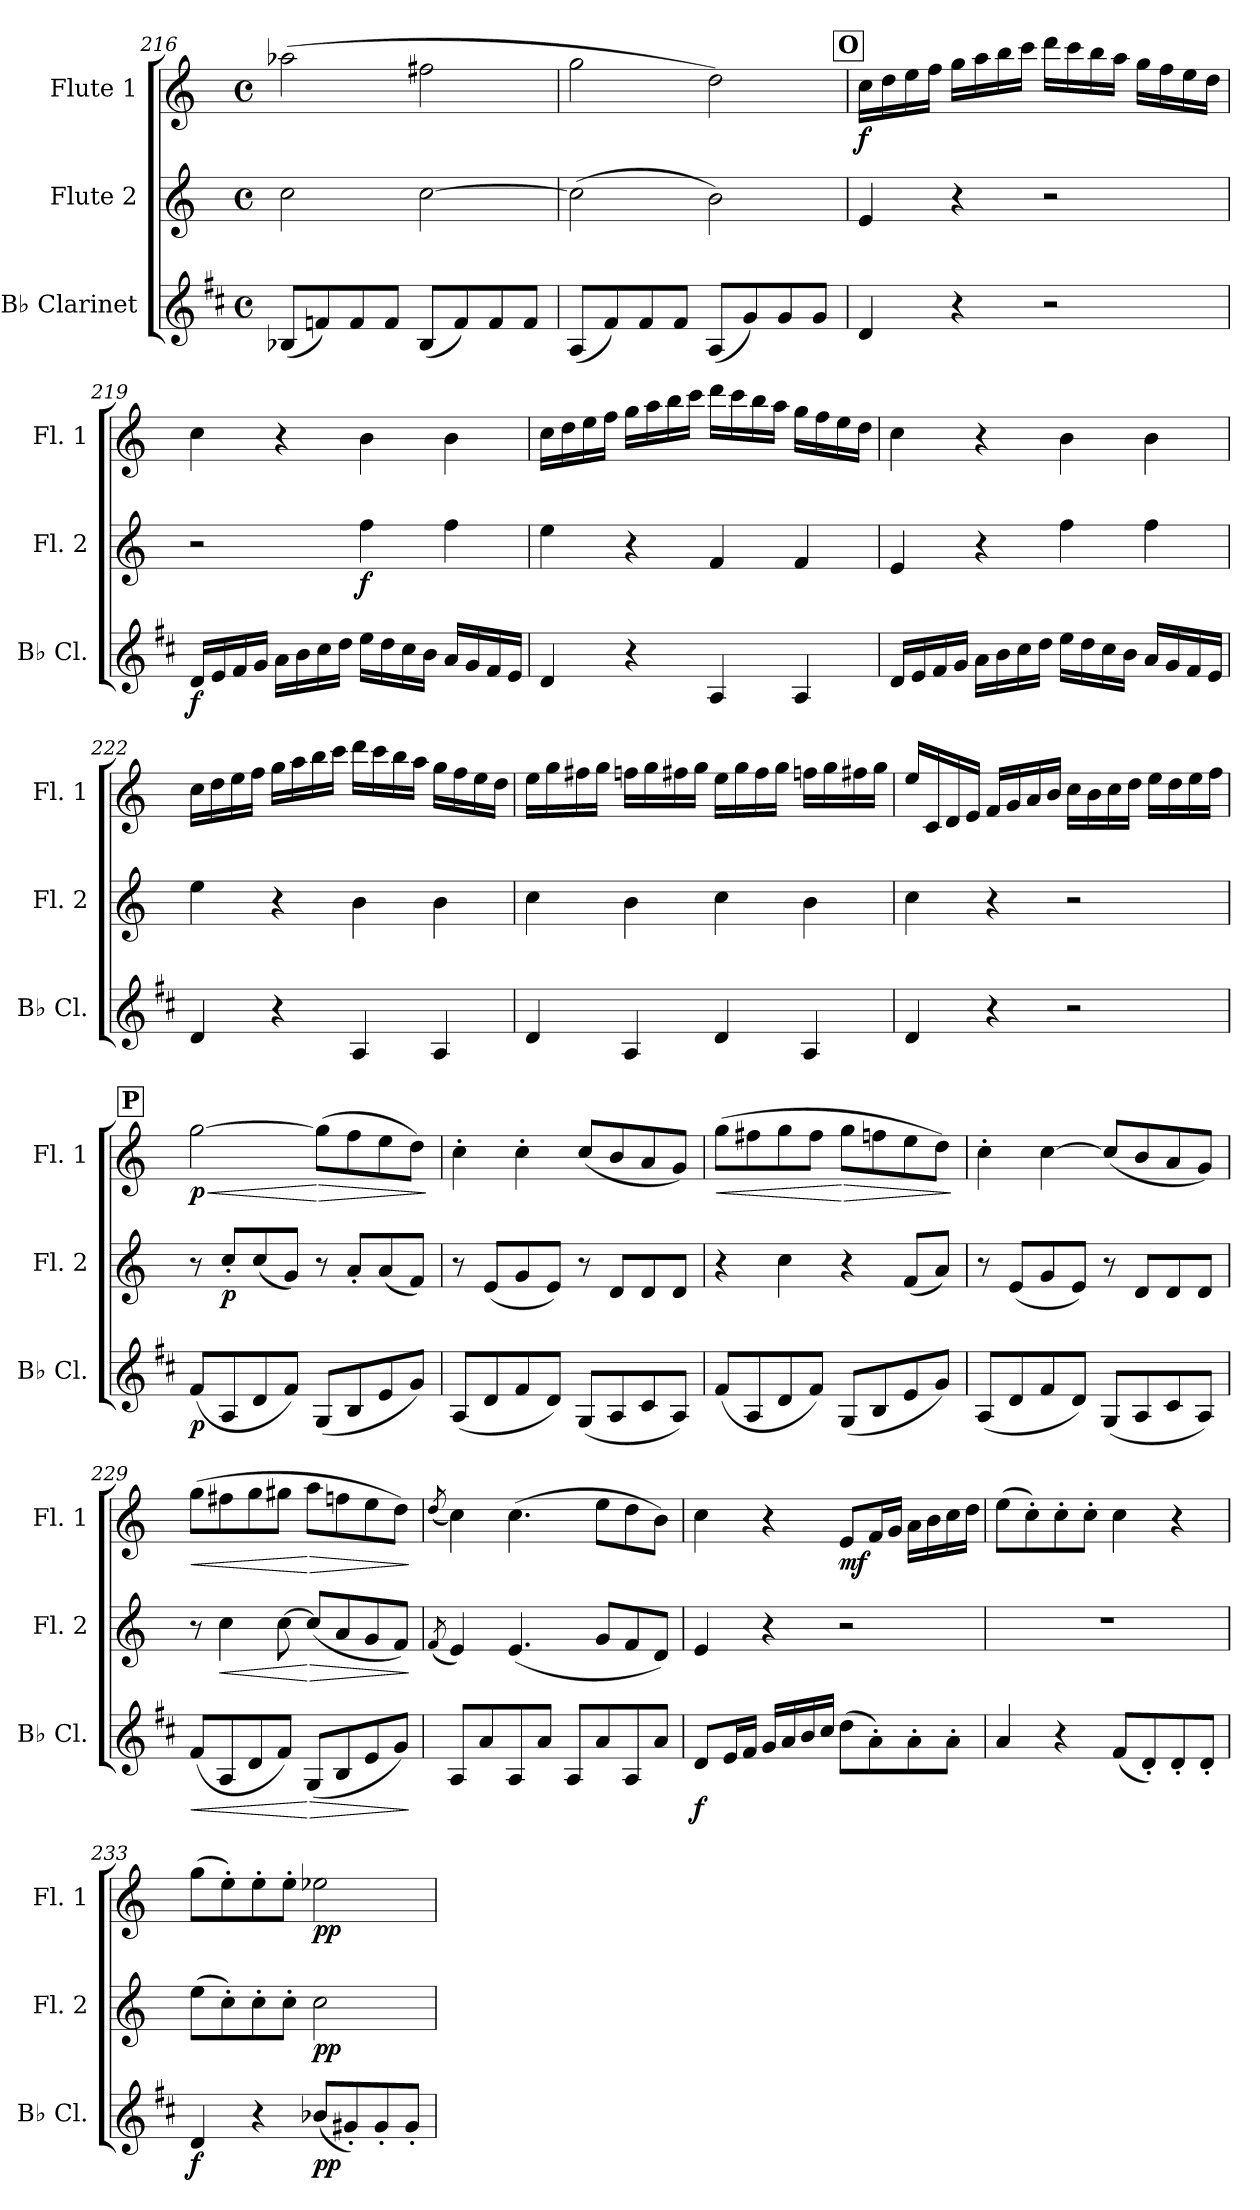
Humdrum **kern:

**kern	**dynam	**kern	**dynam	**kern	**dynam
*part3	*part3	*part2	*part2	*part1	*part1
*staff3	*staff3	*staff2	*staff2	*staff1	*staff1
*I"B♭ Clarinet	*	*I"Flute 2	*	*I"Flute 1	*
*I'B♭ Cl.	*	*I'Fl. 2	*	*I'Fl. 1	*
*clefG2	*	*clefG2	*	*clefG2	*
*ITrd1c2	*	*	*	*	*
*k[]	*	*k[]	*	*k[]	*
*M4/4	*	*M4/4	*	*M4/4	*
*met(c)	*	*met(c)	*	*met(c)	*
=216	=216	=216	=216	=216	=216
(<8A-X/L	.	2cc\	.	(>2aa-X\	.
8e-X/)	.	.	.	.	.
8e-/	.	.	.	.	.
8e-/J	.	.	.	.	.
(<8A-/L	.	[2cc\	.	2ff#X\	.
8e-/)	.	.	.	.	.
8e-/	.	.	.	.	.
8e-/J	.	.	.	.	.
=217	=217	=217	=217	=217	=217
(<8G/L	.	(>2cc\]	.	2gg\	.
8e/)	.	.	.	.	.
8e/	.	.	.	.	.
8e/J	.	.	.	.	.
(<8G/L	.	2b\)	.	2dd\)	.
8f/)	.	.	.	.	.
8f/	.	.	.	.	.
8f/J	.	.	.	.	.
!!LO:LB:g=z
!!LO:REH:place=s1:a:B:fs=14:t=O
=218	=218	=218	=218	=218	=218
!	!	!	!	!	!LO:DY:b
4c/	.	4e/	.	16cc\LL	f
.	.	.	.	16dd\	.
.	.	.	.	16ee\	.
.	.	.	.	16ff\JJ	.
4r	.	4r	.	16gg\LL	.
.	.	.	.	16aa\	.
.	.	.	.	16bb\	.
.	.	.	.	16ccc\JJ	.
2r	.	2r	.	16ddd\LL	.
.	.	.	.	16ccc\	.
.	.	.	.	16bb\	.
.	.	.	.	16aa\JJ	.
.	.	.	.	16gg\LL	.
.	.	.	.	16ff\	.
.	.	.	.	16ee\	.
.	.	.	.	16dd\JJ	.
=219	=219	=219	=219	=219	=219
!	!LO:DY:b	!	!	!	!
16c/LL	f	2r	.	4cc\	.
16d/	.	.	.	.	.
16e/	.	.	.	.	.
16f/JJ	.	.	.	.	.
16g\LL	.	.	.	4r	.
16a\	.	.	.	.	.
16b\	.	.	.	.	.
16cc\JJ	.	.	.	.	.
!	!	!	!LO:DY:b	!	!
16dd\LL	.	4ff\	f	4b\	.
16cc\	.	.	.	.	.
16b\	.	.	.	.	.
16a\JJ	.	.	.	.	.
16g/LL	.	4ff\	.	4b\	.
16f/	.	.	.	.	.
16e/	.	.	.	.	.
16d/JJ	.	.	.	.	.
!!LO:PB:g=z
=220	=220	=220	=220	=220	=220
4c/	.	4ee\	.	16cc\LL	.
.	.	.	.	16dd\	.
.	.	.	.	16ee\	.
.	.	.	.	16ff\JJ	.
4r	.	4r	.	16gg\LL	.
.	.	.	.	16aa\	.
.	.	.	.	16bb\	.
.	.	.	.	16ccc\JJ	.
4G/	.	4f/	.	16ddd\LL	.
.	.	.	.	16ccc\	.
.	.	.	.	16bb\	.
.	.	.	.	16aa\JJ	.
4G/	.	4f/	.	16gg\LL	.
.	.	.	.	16ff\	.
.	.	.	.	16ee\	.
.	.	.	.	16dd\JJ	.
=221	=221	=221	=221	=221	=221
16c/LL	.	4e/	.	4cc\	.
16d/	.	.	.	.	.
16e/	.	.	.	.	.
16f/JJ	.	.	.	.	.
16g\LL	.	4r	.	4r	.
16a\	.	.	.	.	.
16b\	.	.	.	.	.
16cc\JJ	.	.	.	.	.
16dd\LL	.	4ff\	.	4b\	.
16cc\	.	.	.	.	.
16b\	.	.	.	.	.
16a\JJ	.	.	.	.	.
16g/LL	.	4ff\	.	4b\	.
16f/	.	.	.	.	.
16e/	.	.	.	.	.
16d/JJ	.	.	.	.	.
!!LO:LB:g=z
=222	=222	=222	=222	=222	=222
4c/	.	4ee\	.	16cc\LL	.
.	.	.	.	16dd\	.
.	.	.	.	16ee\	.
.	.	.	.	16ff\JJ	.
4r	.	4r	.	16gg\LL	.
.	.	.	.	16aa\	.
.	.	.	.	16bb\	.
.	.	.	.	16ccc\JJ	.
4G/	.	4b\	.	16ddd\LL	.
.	.	.	.	16ccc\	.
.	.	.	.	16bb\	.
.	.	.	.	16aa\JJ	.
4G/	.	4b\	.	16gg\LL	.
.	.	.	.	16ff\	.
.	.	.	.	16ee\	.
.	.	.	.	16dd\JJ	.
=223	=223	=223	=223	=223	=223
4c/	.	4cc\	.	16ee\LL	.
.	.	.	.	16gg\	.
.	.	.	.	16ff#X\	.
.	.	.	.	16gg\JJ	.
4G/	.	4b\	.	16ffn\LL	.
.	.	.	.	16gg\	.
.	.	.	.	16ff#X\	.
.	.	.	.	16gg\JJ	.
4c/	.	4cc\	.	16ee\LL	.
.	.	.	.	16gg\	.
.	.	.	.	16ff#\	.
.	.	.	.	16gg\JJ	.
4G/	.	4b\	.	16ffn\LL	.
.	.	.	.	16gg\	.
.	.	.	.	16ff#X\	.
.	.	.	.	16gg\JJ	.
!!LO:LB:g=z
=224	=224	=224	=224	=224	=224
4c/	.	4cc\	.	16ee/LL	.
.	.	.	.	16c/	.
.	.	.	.	16d/	.
.	.	.	.	16e/JJ	.
4r	.	4r	.	16f/LL	.
.	.	.	.	16g/	.
.	.	.	.	16a/	.
.	.	.	.	16b/JJ	.
2r	.	2r	.	16cc\LL	.
.	.	.	.	16b\	.
.	.	.	.	16cc\	.
.	.	.	.	16dd\JJ	.
.	.	.	.	16ee\LL	.
.	.	.	.	16dd\	.
.	.	.	.	16ee\	.
.	.	.	.	16ff\JJ	.
!!LO:REH:place=s1:a:B:fs=14:t=P
=225	=225	=225	=225	=225	=225
!	!LO:DY:b	!	!	!	!LO:HP:b
!	!	!	!	!	!LO:DY:n=1:b
(<8e/L	p	8r	.	[2gg\	< p
!	!	!	!LO:DY:b	!	!
8G/	.	8cc'/L	p	.	.
8c/	.	(<8cc/	.	.	.
8e/J)	.	8g/J)	.	.	.
!	!	!	!	!	!LO:HP:n=1:b
(<8F/L	.	8r	.	(>8gg\L]	[ >
8A/	.	8a'/L	.	8ff\	.
8d/	.	(<8a/	.	8ee\	.
8f/J)	.	8f/J)	.	8dd\J)	.
.	.	.	.	.	]
=226	=226	=226	=226	=226	=226
(<8G/L	.	8r	.	4cc'\	.
8c/	.	(<8e/L	.	.	.
8e/	.	8g/	.	4cc'\	.
8c/J)	.	8e/J)	.	.	.
(<8F/L	.	8r	.	(<8cc/L	.
8G/	.	8d/L	.	8b/	.
8B/	.	8d/	.	8a/	.
8G/J)	.	8d/J	.	8g/J)	.
=227	=227	=227	=227	=227	=227
!	!	!	!	!	!LO:HP:b
(<8e/L	.	4r	.	(>8gg\L	<
8G/	.	.	.	8ff#X\	.
8c/	.	4cc\	.	8gg\	.
8e/J)	.	.	.	8ff#\J	.
!	!	!	!	!	!LO:HP:n=1:b
(<8F/L	.	4r	.	8gg\L	[ >
8A/	.	.	.	8ffn\	.
8d/	.	(<8f/L	.	8ee\	.
8f/J)	.	8a/J)	.	8dd\J)	.
.	.	.	.	.	]
!!LO:LB:g=z
=228	=228	=228	=228	=228	=228
(<8G/L	.	8r	.	4cc'\	.
8c/	.	(<8e/L	.	.	.
8e/	.	8g/	.	[4cc\	.
8c/J)	.	8e/J)	.	.	.
(<8F/L	.	8r	.	(<8cc/L]	.
8G/	.	8d/L	.	8b/	.
8B/	.	8d/	.	8a/	.
8G/J)	.	8d/J	.	8g/J)	.
=229	=229	=229	=229	=229	=229
!	!LO:HP:b	!	!	!	!LO:HP:b
(<8e/L	<	8r	.	(>8gg\L	<
!	!	!	!LO:HP:b	!	!
8G/	.	4cc\	<	8ff#X\	.
8c/	.	.	.	8gg\	.
8e/J)	.	[8cc\	.	8gg#X\J	.
!	!LO:HP:n=1:b	!	!LO:HP:n=1:b	!	!LO:HP:n=1:b
(<8F/L	[ >	(<8cc/L]	[ >	8aa\L	[ >
8A/	.	8a/	.	8ffn\	.
8d/	.	8g/	.	8ee\	.
8f/J)	.	8f/J)	.	8dd\J)	.
.	]	.	]	.	]
=230	=230	=230	=230	=230	=230
.	.	(<8qf/	.	(<8qdd/	.
8G/L	.	4e/)	.	4cc\)	.
8g/	.	.	.	.	.
8G/	.	(<4.e/	.	(>4.cc\	.
8g/J	.	.	.	.	.
8G/L	.	.	.	.	.
8g/	.	8g/L	.	8ee\L	.
8G/	.	8f/	.	8dd\	.
8g/J	.	8d/J)	.	8b\J)	.
=231	=231	=231	=231	=231	=231
!	!LO:DY:b	!	!	!	!
8c/L	f	4e/	.	4cc\	.
16d/L	.	.	.	.	.
16e/JJ	.	.	.	.	.
16f/LL	.	4r	.	4r	.
16g/	.	.	.	.	.
16a/	.	.	.	.	.
16b/JJ	.	.	.	.	.
!	!	!	!	!	!LO:DY:b
(>8cc\L	.	2r	.	8e/L	mf
8g'\)	.	.	.	16f/L	.
.	.	.	.	16g/JJ	.
8g'\	.	.	.	16a\LL	.
.	.	.	.	16b\	.
8g'\J	.	.	.	16cc\	.
.	.	.	.	16dd\JJ	.
!!LO:PB:g=z
=232	=232	=232	=232	=232	=232
4g/	.	1r	.	(>8ee\L	.
.	.	.	.	8cc'\)	.
4r	.	.	.	8cc'\	.
.	.	.	.	8cc'\J	.
(<8e/L	.	.	.	4cc\	.
8c'/)	.	.	.	.	.
8c'/	.	.	.	4r	.
8c'/J	.	.	.	.	.
=233	=233	=233	=233	=233	=233
!	!LO:DY:b	!	!	!	!
4c/	f	(>8ee\L	.	(>8gg\L	.
.	.	8cc'\)	.	8ee'\)	.
4r	.	8cc'\	.	8ee'\	.
.	.	8cc'\J	.	8ee'\J	.
!	!LO:DY:b	!	!LO:DY:b	!	!LO:DY:b
(<8a-X/L	pp	2cc\	pp	2ee-X\	pp
8f#X'/)	.	.	.	.	.
8f#'/	.	.	.	.	.
8f#'/J	.	.	.	.	.
=	=	=	=	=	=
*-	*-	*-	*-	*-	*-
